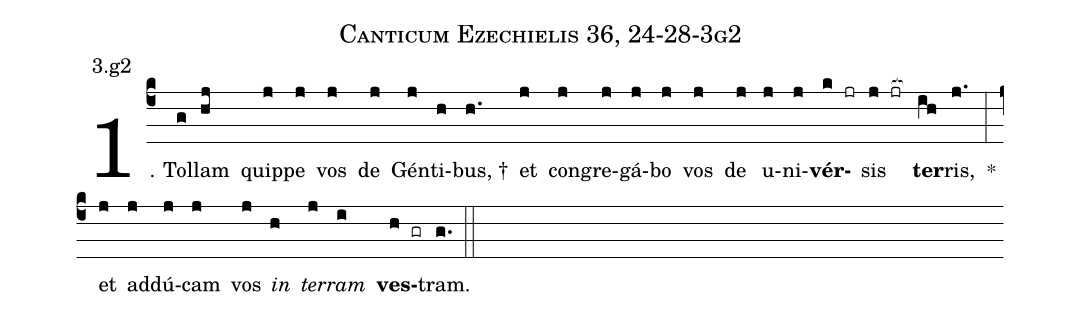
name: Canticum Ezechielis 36, 24-28-3g2;
annotation: 3.g2;
%%
(c4)1. Tol(g)lam(hj) quip(j)pe(j) vos(j) de(j) Gén(j)ti(h)bus, †(h.) et(j) con(j)gre(j)gá(j)bo(j) vos(j) de(j) u(j)ni(j)<b>vér</b>(k jr)sis(j jr[ocb:1{]) <b>ter</b>(ih[ocb:0}])ris,(j.) *(:) et(j) ad(j)dú(j)cam(j) vos(j) <i>in</i>(h) <i>ter</i>(j)<i>ram</i>(i) <b>ves</b>(h gr)tram.(g.) (::)
